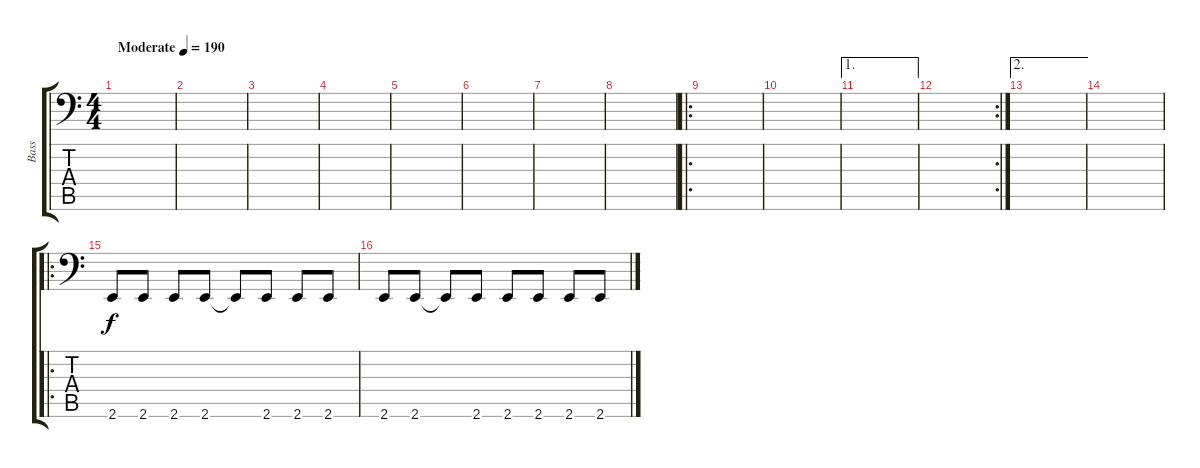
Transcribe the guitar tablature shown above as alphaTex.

\track ("Bass" "Bass") {instrument electricbasspick}
\staff {score tabs}
\tuning (E3 B2 G2 D2 A1 D1) {hide}
\ts (4 4)
\tempo (190 "Moderate")
\clef f4
\ks c
|
|
|
|
|
|
|
|
\ro
|
|
\ae 1
|
\rc 2
|
\ae 2
|
|
\ro
2.6.8 2.6.8 2.6.8 2.6.8 2.6{t}.8 2.6.8 2.6.8 2.6.8 |
2.6.8 2.6.8 2.6{t}.8 2.6.8 2.6.8 2.6.8 2.6.8 2.6.8
